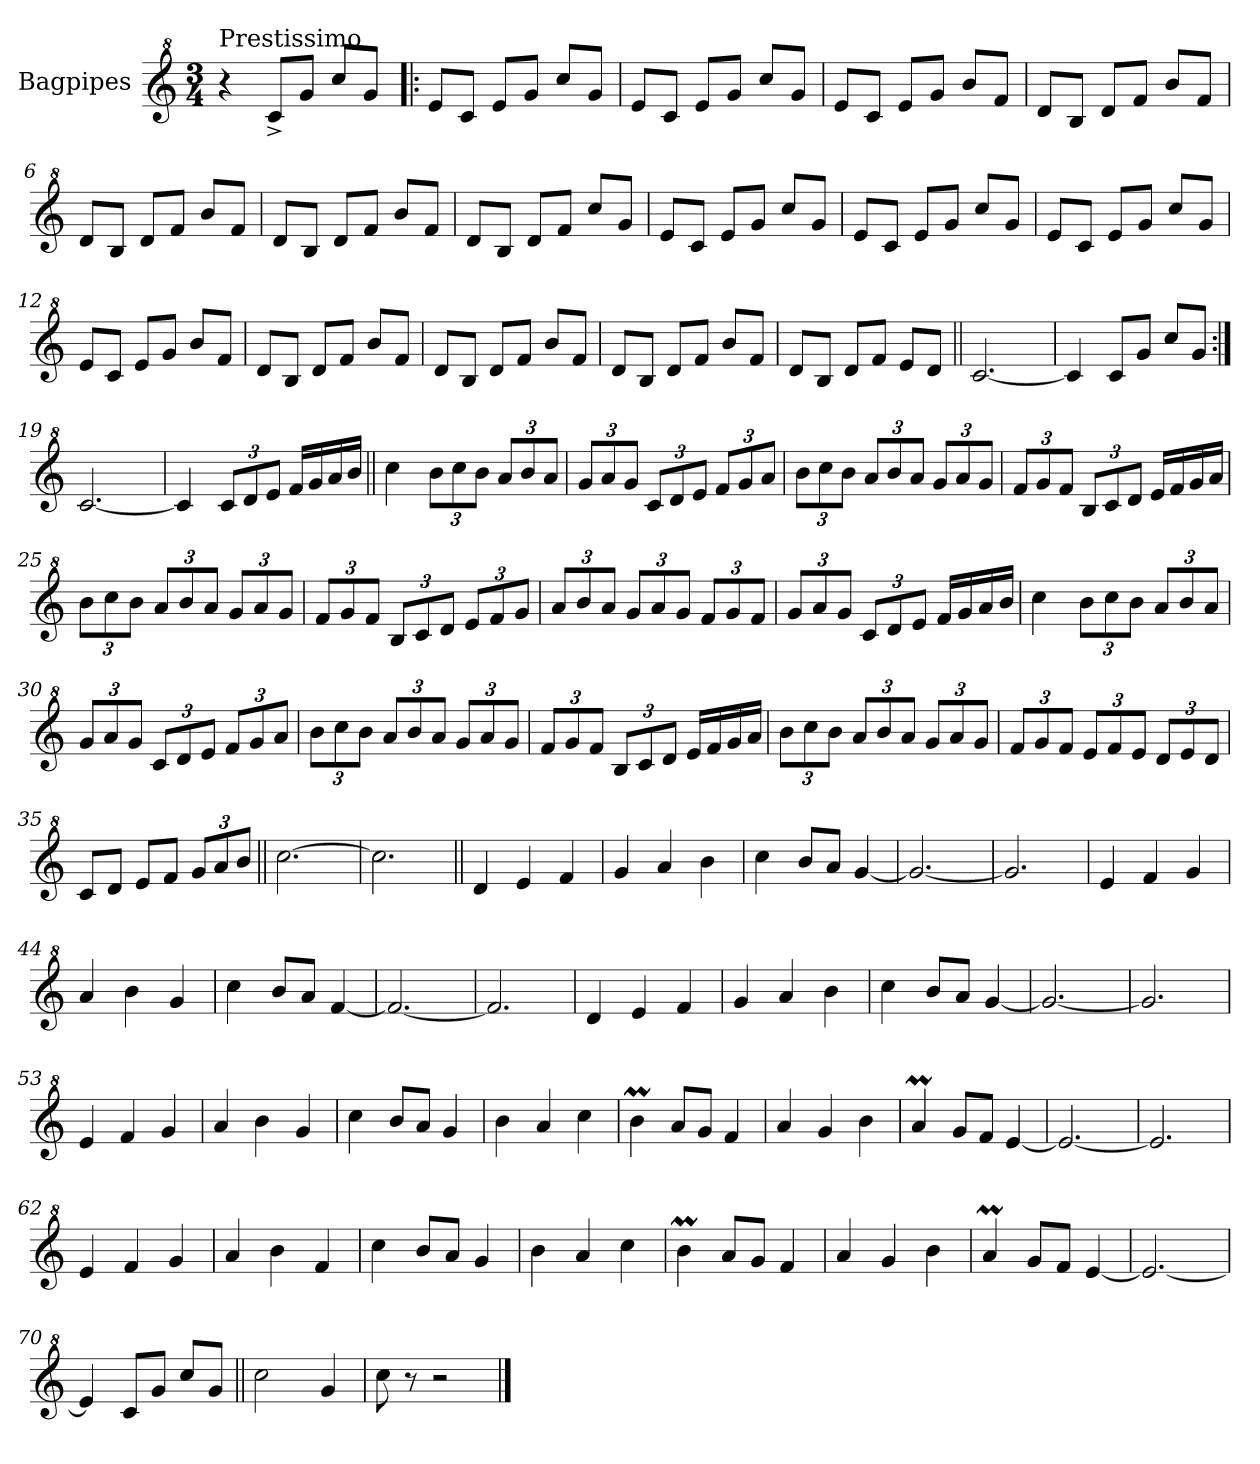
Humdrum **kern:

**kern
*part1
*staff1
*I"Bagpipes
*I'Bag
*clefG^2
*k[]
*C:
*M3/4
=1
!LO:TX:a:t=Prestissimo
4r
8cc^/L
8gg/J
8ccc/L
8gg/J
=2!|:
8ee/L
8cc/J
8ee/L
8gg/J
8ccc/L
8gg/J
=3
8ee/L
8cc/J
8ee/L
8gg/J
8ccc/L
8gg/J
=4
8ee/L
8cc/J
8ee/L
8gg/J
8bb/L
8ff/J
=5
8dd/L
8b/J
8dd/L
8ff/J
8bb/L
8ff/J
=6
8dd/L
8b/J
8dd/L
8ff/J
8bb/L
8ff/J
!!LO:LB:g=z
=7
8dd/L
8b/J
8dd/L
8ff/J
8bb/L
8ff/J
=8
8dd/L
8b/J
8dd/L
8ff/J
8ccc/L
8gg/J
=9
8ee/L
8cc/J
8ee/L
8gg/J
8ccc/L
8gg/J
=10
8ee/L
8cc/J
8ee/L
8gg/J
8ccc/L
8gg/J
=11
8ee/L
8cc/J
8ee/L
8gg/J
8ccc/L
8gg/J
=12
8ee/L
8cc/J
8ee/L
8gg/J
8bb/L
8ff/J
!!LO:LB:g=z
=13
8dd/L
8b/J
8dd/L
8ff/J
8bb/L
8ff/J
=14
8dd/L
8b/J
8dd/L
8ff/J
8bb/L
8ff/J
=15
8dd/L
8b/J
8dd/L
8ff/J
8bb/L
8ff/J
=16
8dd/L
8b/J
8dd/L
8ff/J
8ee/L
8dd/J
=17||
[2.cc/
=18
4cc/]
8cc/L
8gg/J
8ccc/L
8gg/J
=19:|!
[2.cc/
!!LO:LB:g=z
=20
4cc/]
*Xbrackettup
12cc/L
12dd/
12ee/J
16ff/LL
16gg/
16aa/
16bb/JJ
=21||
4ccc\
12bb\L
12ccc\
12bb\J
12aa/L
12bb/
12aa/J
=22
12gg/L
12aa/
12gg/J
12cc/L
12dd/
12ee/J
12ff/L
12gg/
12aa/J
=23
12bb\L
12ccc\
12bb\J
12aa/L
12bb/
12aa/J
12gg/L
12aa/
12gg/J
!!LO:LB:g=z
=24
12ff/L
12gg/
12ff/J
12b/L
12cc/
12dd/J
16ee/LL
16ff/
16gg/
16aa/JJ
=25
12bb\L
12ccc\
12bb\J
12aa/L
12bb/
12aa/J
12gg/L
12aa/
12gg/J
=26
12ff/L
12gg/
12ff/J
12b/L
12cc/
12dd/J
12ee/L
12ff/
12gg/J
=27
12aa/L
12bb/
12aa/J
12gg/L
12aa/
12gg/J
12ff/L
12gg/
12ff/J
!!LO:LB:g=z
=28
12gg/L
12aa/
12gg/J
12cc/L
12dd/
12ee/J
16ff/LL
16gg/
16aa/
16bb/JJ
=29
4ccc\
12bb\L
12ccc\
12bb\J
12aa/L
12bb/
12aa/J
=30
12gg/L
12aa/
12gg/J
12cc/L
12dd/
12ee/J
12ff/L
12gg/
12aa/J
=31
12bb\L
12ccc\
12bb\J
12aa/L
12bb/
12aa/J
12gg/L
12aa/
12gg/J
!!LO:LB:g=z
=32
12ff/L
12gg/
12ff/J
12b/L
12cc/
12dd/J
16ee/LL
16ff/
16gg/
16aa/JJ
=33
12bb\L
12ccc\
12bb\J
12aa/L
12bb/
12aa/J
12gg/L
12aa/
12gg/J
=34
12ff/L
12gg/
12ff/J
12ee/L
12ff/
12ee/J
12dd/L
12ee/
12dd/J
=35
8cc/L
8dd/J
8ee/L
8ff/J
12gg/L
12aa/
12bb/J
=36||
[2.ccc\
=37
2.ccc\]
!!LO:LB:g=z
=38||
4dd/
4ee/
4ff/
=39
4gg/
4aa/
4bb\
=40
4ccc\
8bb/L
8aa/J
[4gg/
=41
2.gg/_
=42
2.gg/]
=43
4ee/
4ff/
4gg/
=44
4aa/
4bb\
4gg/
=45
4ccc\
8bb/L
8aa/J
[4ff/
=46
2.ff/_
=47
2.ff/]
=48
4dd/
4ee/
4ff/
=49
4gg/
4aa/
4bb\
!!LO:LB:g=z
=50
4ccc\
8bb/L
8aa/J
[4gg/
=51
2.gg/_
=52
2.gg/]
=53
4ee/
4ff/
4gg/
=54
4aa/
4bb\
4gg/
=55
4ccc\
8bb/L
8aa/J
4gg/
=56
4bb\
4aa/
4ccc\
=57
4bbm\
8aa/L
8gg/J
4ff/
=58
4aa/
4gg/
4bb\
=59
4aaM/
8gg/L
8ff/J
[4ee/
=60
2.ee/_
!!LO:PB:g=z
=61
2.ee/]
=62
4ee/
4ff/
4gg/
=63
4aa/
4bb\
4ff/
=64
4ccc\
8bb/L
8aa/J
4gg/
=65
4bb\
4aa/
4ccc\
=66
4bbm\
8aa/L
8gg/J
4ff/
=67
4aa/
4gg/
4bb\
=68
4aaM/
8gg/L
8ff/J
[4ee/
=69
2.ee/_
=70
4ee/]
8cc/L
8gg/J
8ccc/L
8gg/J
!!LO:LB:g=z
=71||
2ccc\
4gg/
=72
8ccc\
8r
2r
==
*-
